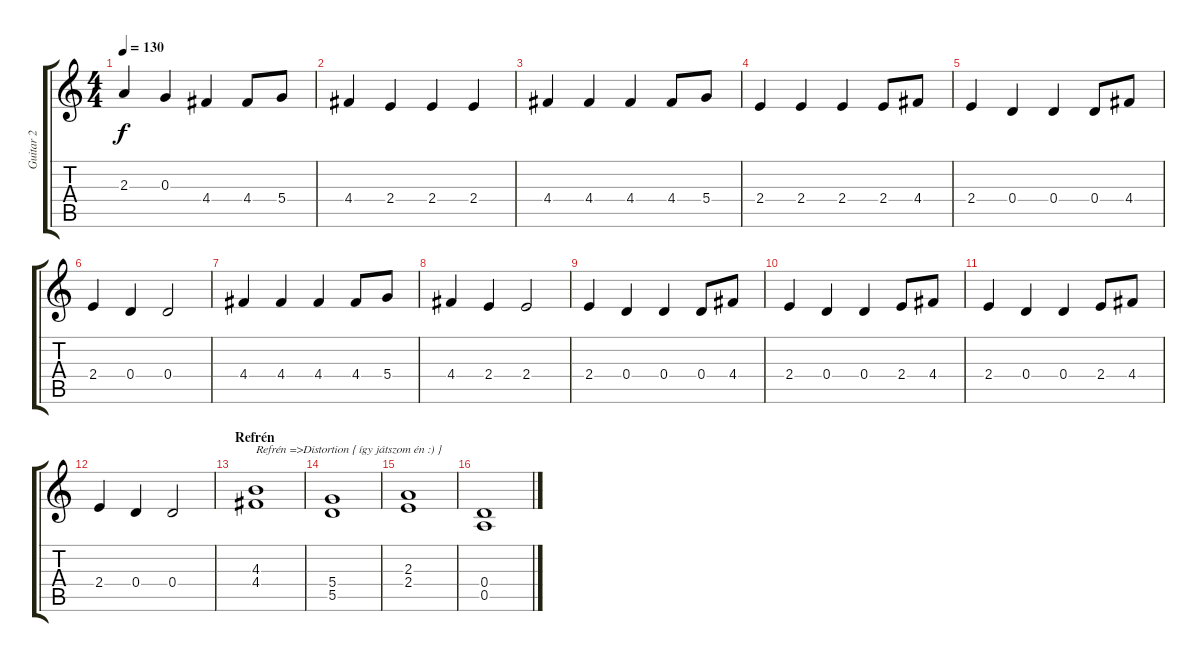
\track ("Guitar 2" "Guitar 2") {instrument electricguitarmuted}
\staff {score tabs}
\tuning (E4 B3 G3 D3 A2 E2) {hide}
\ts (4 4)
\tempo 130
\clef g2
\ks c
2.3.4{dy f} 0.3.4 4.4.4 4.4.8 5.4.8 |
4.4.4 2.4.4 2.4.4 2.4.4 |
4.4.4 4.4.4 4.4.4 4.4.8 5.4.8 |
2.4.4 2.4.4 2.4.4 2.4.8 4.4.8 |
2.4.4 0.4.4 0.4.4 0.4.8 4.4.8 |
2.4.4 0.4.4 0.4.2 |
4.4.4 4.4.4 4.4.4 4.4.8 5.4.8 |
4.4.4 2.4.4 2.4.2 |
2.4.4 0.4.4 0.4.4 0.4.8 4.4.8 |
2.4.4 0.4.4 0.4.4 2.4.8 4.4.8 |
2.4.4 0.4.4 0.4.4 2.4.8 4.4.8 |
2.4.4 0.4.4 0.4.2 |
\section ("" "Refrén")
(4.3 4.4).1{txt "Refrén =>Distortion { így játszom én :) }" volume 10 instrument distortionguitar} |
(5.4 5.5).1 |
(2.3 2.4).1 |
(0.4 0.5).1
